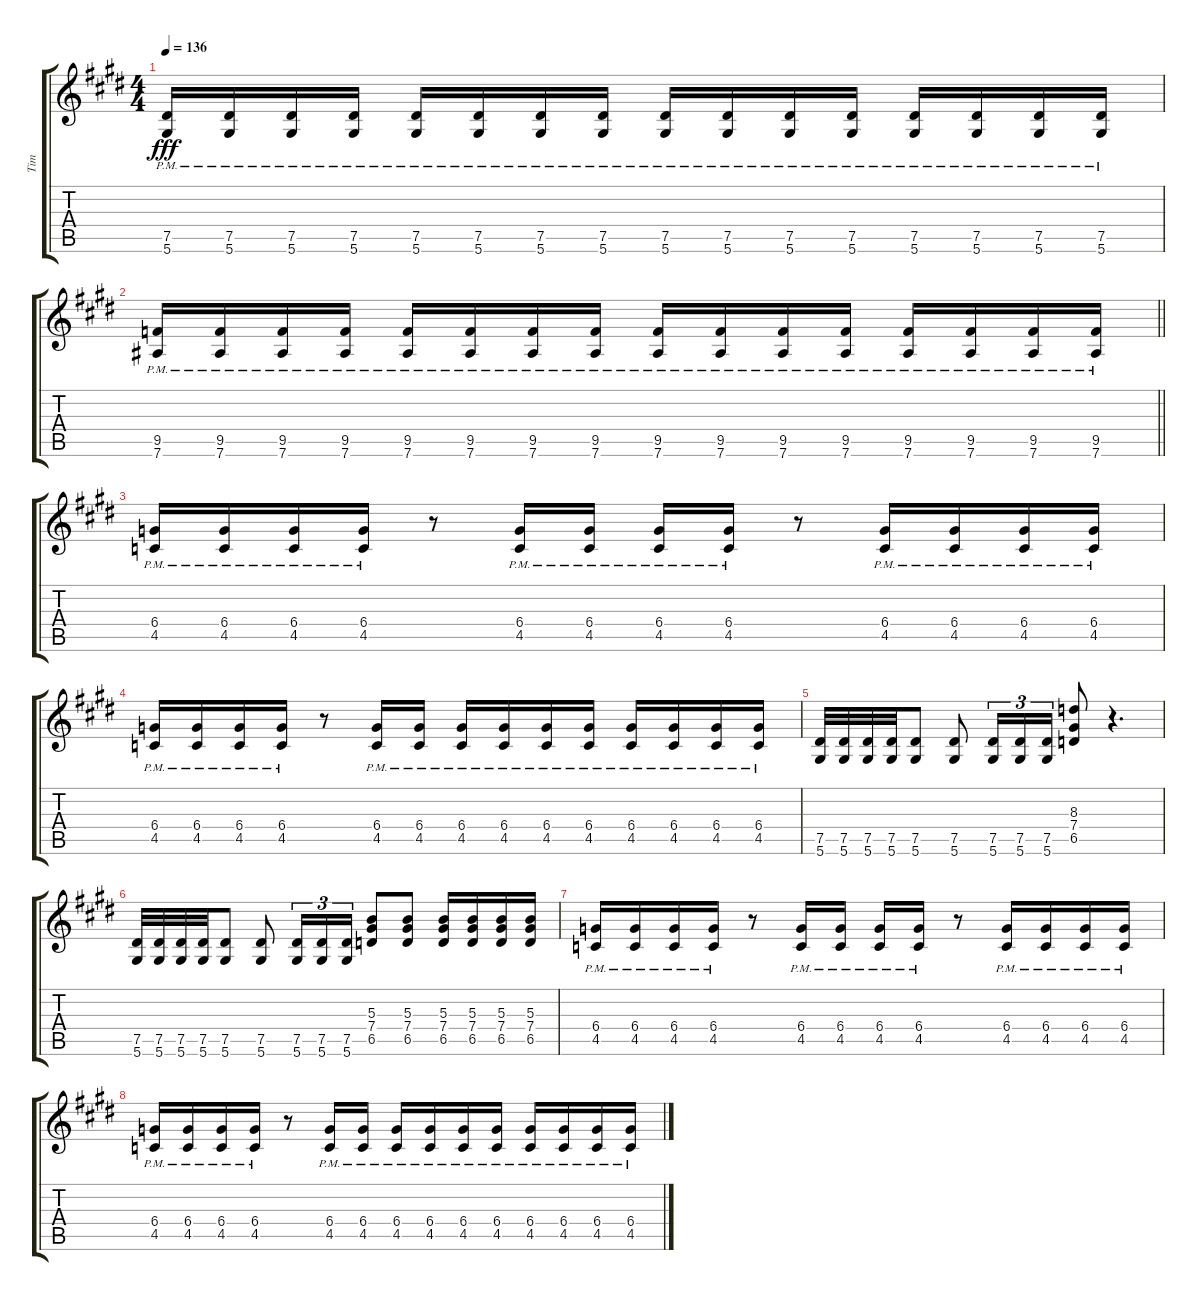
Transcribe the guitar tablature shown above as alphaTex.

\track ("Tim" "Tim") {instrument overdrivenguitar}
\staff {score tabs}
\tuning (Eb4 Bb3 Gb3 Db3 Ab2 Eb2) {hide}
\ts (4 4)
\tempo 136
\clef g2
\ks e
(7.5{pm} 5.6{pm}).16{dy fff} (7.5{pm} 5.6{pm}).16 (7.5{pm} 5.6{pm}).16 (7.5{pm} 5.6{pm}).16 (7.5{pm} 5.6{pm}).16 (7.5{pm} 5.6{pm}).16 (7.5{pm} 5.6{pm}).16 (7.5{pm} 5.6{pm}).16 (7.5{pm} 5.6{pm}).16 (7.5{pm} 5.6{pm}).16 (7.5{pm} 5.6{pm}).16 (7.5{pm} 5.6{pm}).16 (7.5{pm} 5.6{pm}).16 (7.5{pm} 5.6{pm}).16 (7.5{pm} 5.6{pm}).16 (7.5{pm} 5.6{pm}).16 |
\barLineRight lightlight
(9.5{pm} 7.6{pm}).16 (9.5{pm} 7.6{pm}).16 (9.5{pm} 7.6{pm}).16 (9.5{pm} 7.6{pm}).16 (9.5{pm} 7.6{pm}).16 (9.5{pm} 7.6{pm}).16 (9.5{pm} 7.6{pm}).16 (9.5{pm} 7.6{pm}).16 (9.5{pm} 7.6{pm}).16 (9.5{pm} 7.6{pm}).16 (9.5{pm} 7.6{pm}).16 (9.5{pm} 7.6{pm}).16 (9.5{pm} 7.6{pm}).16 (9.5{pm} 7.6{pm}).16 (9.5{pm} 7.6{pm}).16 (9.5{pm} 7.6{pm}).16 |
(6.4{pm} 4.5{pm}).16 (6.4{pm} 4.5{pm}).16 (6.4{pm} 4.5{pm}).16 (6.4{pm} 4.5{pm}).16 r.8 (6.4{pm} 4.5{pm}).16 (6.4{pm} 4.5{pm}).16 (6.4{pm} 4.5{pm}).16 (6.4{pm} 4.5{pm}).16 r.8 (6.4{pm} 4.5{pm}).16 (6.4{pm} 4.5{pm}).16 (6.4{pm} 4.5{pm}).16 (6.4{pm} 4.5{pm}).16 |
(6.4{pm} 4.5{pm}).16 (6.4{pm} 4.5{pm}).16 (6.4{pm} 4.5{pm}).16 (6.4{pm} 4.5{pm}).16 r.8 (6.4{pm} 4.5{pm}).16 (6.4{pm} 4.5{pm}).16 (6.4{pm} 4.5{pm}).16 (6.4{pm} 4.5{pm}).16 (6.4{pm} 4.5{pm}).16 (6.4{pm} 4.5{pm}).16 (6.4{pm} 4.5{pm}).16 (6.4{pm} 4.5{pm}).16 (6.4{pm} 4.5{pm}).16 (6.4{pm} 4.5{pm}).16 |
(7.5 5.6).32 (7.5 5.6).32 (7.5 5.6).32 (7.5 5.6).32 (7.5 5.6).8 (7.5 5.6).8 (7.5 5.6).16{tu (3 2)} (7.5 5.6).16{tu (3 2)} (7.5 5.6).16{tu (3 2)} (8.3 7.4 6.5).8 r.4{d} |
(7.5 5.6).32 (7.5 5.6).32 (7.5 5.6).32 (7.5 5.6).32 (7.5 5.6).8 (7.5 5.6).8 (7.5 5.6).16{tu (3 2)} (7.5 5.6).16{tu (3 2)} (7.5 5.6).16{tu (3 2)} (5.3 7.4 6.5).8 (5.3 7.4 6.5).8 (5.3 7.4 6.5).16 (5.3 7.4 6.5).16 (5.3 7.4 6.5).16 (5.3 7.4 6.5).16 |
(6.4{pm} 4.5{pm}).16 (6.4{pm} 4.5{pm}).16 (6.4{pm} 4.5{pm}).16 (6.4{pm} 4.5{pm}).16 r.8 (6.4{pm} 4.5{pm}).16 (6.4{pm} 4.5{pm}).16 (6.4{pm} 4.5{pm}).16 (6.4{pm} 4.5{pm}).16 r.8 (6.4{pm} 4.5{pm}).16 (6.4{pm} 4.5{pm}).16 (6.4{pm} 4.5{pm}).16 (6.4{pm} 4.5{pm}).16 |
(6.4{pm} 4.5{pm}).16 (6.4{pm} 4.5{pm}).16 (6.4{pm} 4.5{pm}).16 (6.4{pm} 4.5{pm}).16 r.8 (6.4{pm} 4.5{pm}).16 (6.4{pm} 4.5{pm}).16 (6.4{pm} 4.5{pm}).16 (6.4{pm} 4.5{pm}).16 (6.4{pm} 4.5{pm}).16 (6.4{pm} 4.5{pm}).16 (6.4{pm} 4.5{pm}).16 (6.4{pm} 4.5{pm}).16 (6.4{pm} 4.5{pm}).16 (6.4{pm} 4.5{pm}).16
